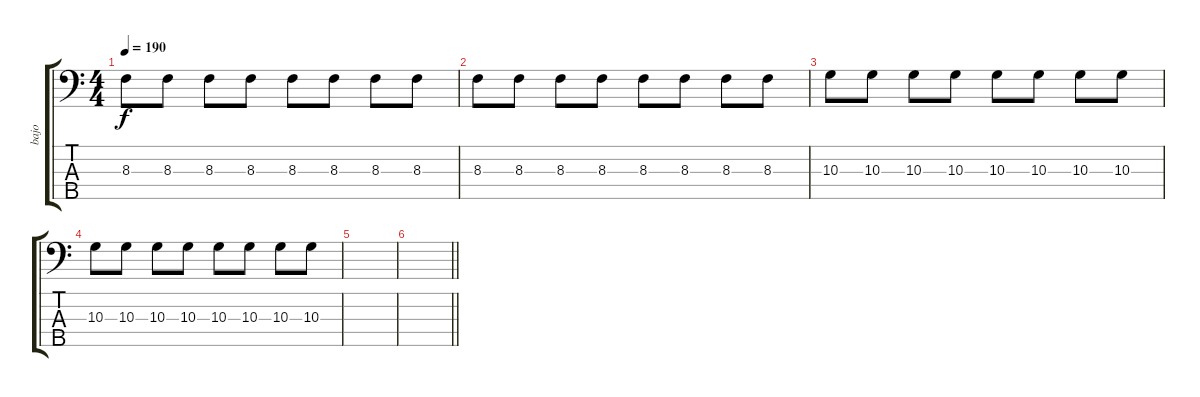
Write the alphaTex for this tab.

\track ("bajo" "bajo") {instrument electricbassfinger}
\staff {score tabs}
\tuning (G2 D2 A1 E1 B0) {hide}
\ts (4 4)
\tempo 190
\clef f4
\ks c
8.3.8{dy f} 8.3.8 8.3.8 8.3.8 8.3.8 8.3.8 8.3.8 8.3.8 |
8.3.8 8.3.8 8.3.8 8.3.8 8.3.8 8.3.8 8.3.8 8.3.8 |
10.3.8 10.3.8 10.3.8 10.3.8 10.3.8 10.3.8 10.3.8 10.3.8 |
10.3.8 10.3.8 10.3.8 10.3.8 10.3.8 10.3.8 10.3.8 10.3.8 |
|
\barLineRight lightlight
